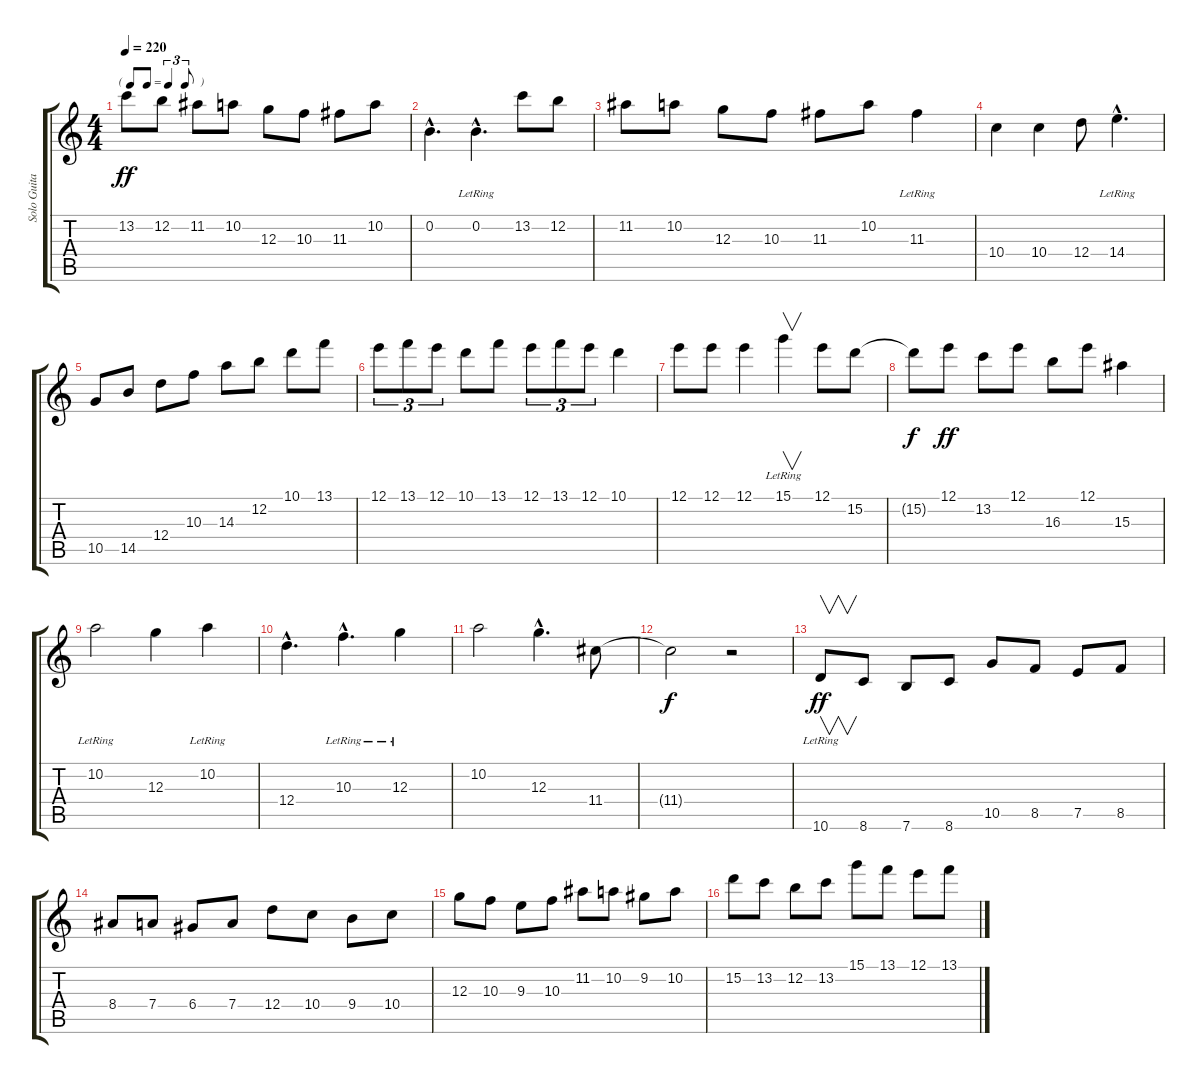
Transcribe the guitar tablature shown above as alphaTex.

\track ("Solo Guitar (For Sound)" "Solo Guita") {instrument electricbasspick}
\staff {score tabs}
\tuning (E4 B3 G3 D3 A2 E2) {hide}
\ts (4 4)
\tf triplet8th
\tempo 220
\clef g2
\ks c
13.2.8{dy ff} 12.2.8 11.2.8 10.2.8 12.3.8 10.3.8 11.3.8 10.2.8 |
0.2{hac}.4{d} 0.2{hac lr}.4{d} 13.2.8 12.2.8 |
11.2.8 10.2.8 12.3.8 10.3.8 11.3.8 10.2.8 11.3{lr}.4 |
10.4.4 10.4.4 12.4.8 14.4{hac lr}.4{d} |
10.5.8 14.5.8 12.4.8 10.3.8 14.3.8 12.2.8 10.1.8 13.1.8 |
12.1.8{tu (3 2)} 13.1.8{tu (3 2)} 12.1.8{tu (3 2)} 10.1.8 13.1.8 12.1.8{tu (3 2)} 13.1.8{tu (3 2)} 12.1.8{tu (3 2)} 10.1.4 |
12.1.8 12.1.8 12.1.4 15.1{lr}.4{v} 12.1.8 15.2.8 |
15.2{t}.8{dy f} 12.1.8{dy ff} 13.2.8 12.1.8 16.3.8 12.1.8 15.3.4 |
10.2{lr}.2 12.3.4 10.2{lr}.4 |
12.4{hac}.4{d} 10.3{hac lr}.4{d} 12.3{lr}.4 |
10.2.2 12.3{hac}.4{d} 11.4.8 |
11.4{t}.2{dy f} r.2 |
10.6{lr}.8{v dy ff} 8.6.8 7.6.8 8.6.8 10.5.8 8.5.8 7.5.8 8.5.8 |
8.4.8 7.4.8 6.4.8 7.4.8 12.4.8 10.4.8 9.4.8 10.4.8 |
12.3.8 10.3.8 9.3.8 10.3.8 11.2.8 10.2.8 9.2.8 10.2.8 |
15.2.8 13.2.8 12.2.8 13.2.8 15.1.8 13.1.8 12.1.8 13.1.8
